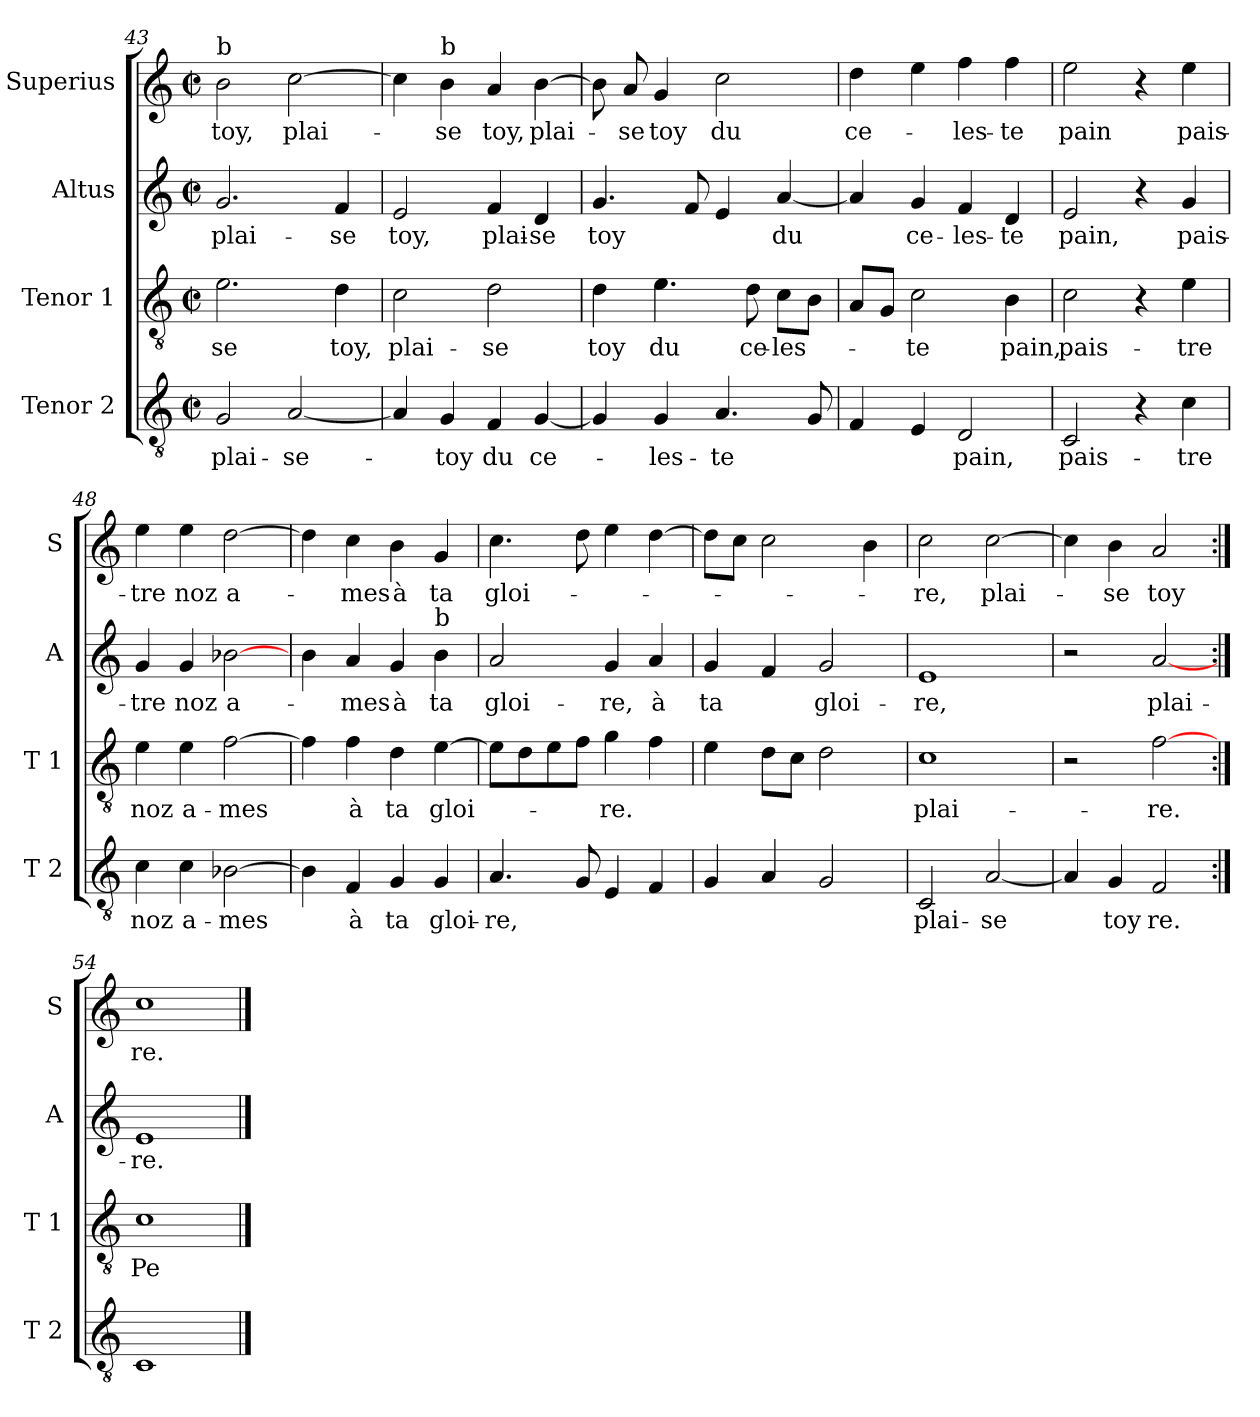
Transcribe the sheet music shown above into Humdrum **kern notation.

**kern	**text	**kern	**text	**kern	**text	**kern	**text
*part4	*part4	*part3	*part3	*part2	*part2	*part1	*part1
*staff4	*staff4	*staff3	*staff3	*staff2	*staff2	*staff1	*staff1
*I"Tenor 2	*	*I"Tenor 1	*	*I"Altus	*	*I"Superius	*
*I'T 2	*	*I'T 1	*	*I'A	*	*I'S	*
*clefGv2	*	*clefGv2	*	*clefG2	*	*clefG2	*
*k[]	*	*k[]	*	*k[]	*	*k[]	*
*C:	*	*C:	*	*C:	*	*C:	*
*M2/2	*	*M2/2	*	*M2/2	*	*M2/2	*
*met(c|)	*	*met(c|)	*	*met(c|)	*	*met(c|)	*
=43	=43	=43	=43	=43	=43	=43	=43
!	!	!	!	!	!	!LO:TX:a:t=b	!
2G/	plai-	2.e\	-se	2.g/	plai-	2b\	toy,
[2A/	-se-	.	.	.	.	[2cc\	plai-
.	.	4d\	toy,	4f/	-se	.	.
=44	=44	=44	=44	=44	=44	=44	=44
4A/]	.	2c\	plai-	2e/	toy,	4cc\]	.
!	!	!	!	!	!	!LO:TX:a:t=b	!
4G/	-toy	.	.	.	.	4b\	-se
4F/	du	2d\	-se	4f/	plai-	4a/	toy,
[4G/	ce-	.	.	4d/	-se	[4b\	plai-
=45	=45	=45	=45	=45	=45	=45	=45
4G/]	.	4d\	toy	4.g/	toy	8b\]	.
.	.	.	.	.	.	8a/	-se
4G/	-les-	4.e\	du	.	.	4g/	toy
.	.	.	.	8f/	.	.	.
4.A/	-te	.	.	4e/	.	2cc\	du
.	.	8d\	ce-	.	.	.	.
.	.	8c\L	-les-	[4a/	du	.	.
8G/	.	8B\J	.	.	.	.	.
!!LO:PB:g=z
=46	=46	=46	=46	=46	=46	=46	=46
4F/	.	8A/L	.	4a/]	.	4dd\	ce-
.	.	8G/J	.	.	.	.	.
4E/	.	2c\	-te	4g/	ce-	4ee\	.
2D/	pain,	.	.	4f/	-les-	4ff\	-les-
.	.	4B\	pain,	4d/	-te	4ff\	-te
=47	=47	=47	=47	=47	=47	=47	=47
2C/	pais-	2c\	pais-	2e/	pain,	2ee\	pain
4r	.	4r	.	4r	.	4r	.
4c\	-tre	4e\	-tre	4g/	pais-	4ee\	pais-
=48	=48	=48	=48	=48	=48	=48	=48
4c\	noz	4e\	noz	4g/	-tre	4ee\	-tre
4c\	a-	4e\	a-	4g/	noz	4ee\	noz
[2B-X\	-mes	[2f\	-mes	[2b-X\	a-	[2dd\	a-
=49	=49	=49	=49	=49	=49	=49	=49
4B-\]	.	4f\]	.	4b\	.	4dd\]	.
4F/	à	4f\	à	4a/	-mes	4cc\	-mes
4G/	ta	4d\	ta	4g/	à	4b\	à
!	!	!	!	!LO:TX:a:t=b	!	!	!
4G/	gloi-	[4e\	gloi-	4b\	ta	4g/	ta
!!LO:LB:g=z
=50	=50	=50	=50	=50	=50	=50	=50
4.A/	-re,	8e\L]	.	2a/	gloi-	4.cc\	gloi-
.	.	8d\	.	.	.	.	.
.	.	8e\	.	.	.	.	.
8G/	.	8f\J	.	.	.	8dd\	.
4E/	.	4g\	-re.	4g/	-re,	4ee\	.
4F/	.	4f\	.	4a/	à	[4dd\	.
=51	=51	=51	=51	=51	=51	=51	=51
4G/	.	4e\	.	4g/	ta	8dd\L]	.
.	.	.	.	.	.	8cc\J	.
4A/	.	8d\L	.	4f/	.	2cc\	.
.	.	8c\J	.	.	.	.	.
2G/	.	2d\	.	2g/	gloi-	.	.
.	.	.	.	.	.	4b\	.
=52	=52	=52	=52	=52	=52	=52	=52
2C/	plai-	1c	plai-	1e	-re,	2cc\	-re,
[2A/	-se	.	.	.	.	[2cc\	plai-
=53	=53	=53	=53	=53	=53	=53	=53
4A/]	.	2r	.	2r	.	4cc\]	.
4G/	toy	.	.	.	.	4b\	-se
2F/	re.	[2f\	-re.	[2a/	plai-	2a/	toy
=54:|!	=54:|!	=54:|!	=54:|!	=54:|!	=54:|!	=54:|!	=54:|!
1C	.	1c	Pe-	1e	-re.	1cc	re.
==	==	==	==	==	==	==	==
*-	*-	*-	*-	*-	*-	*-	*-
